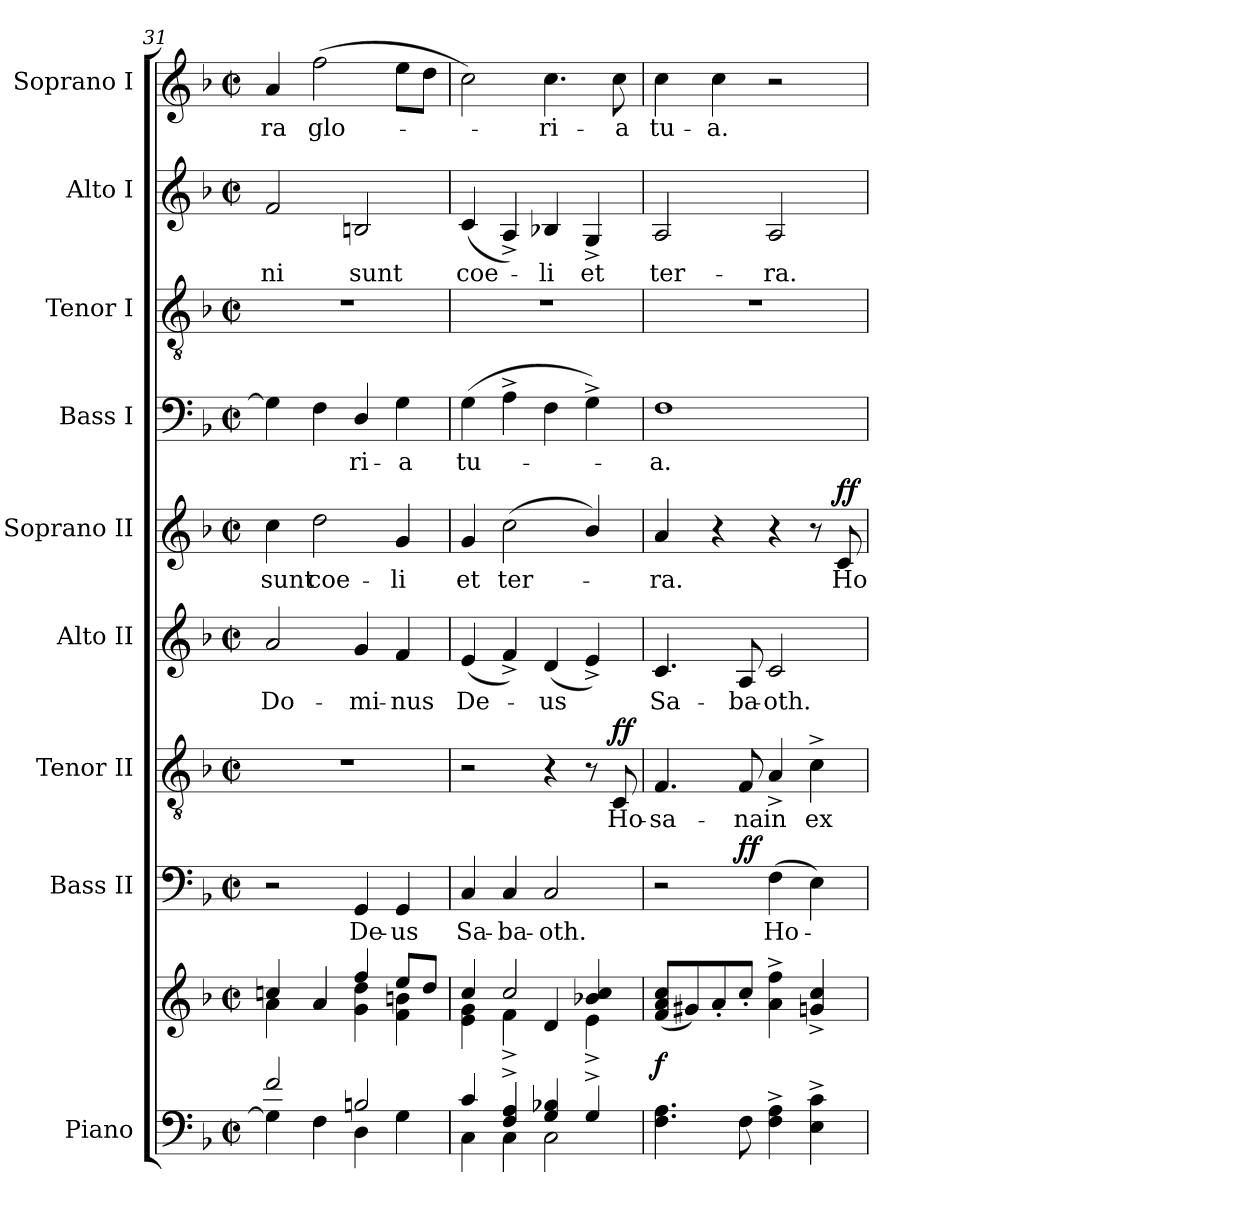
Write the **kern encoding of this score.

**kern	**kern	**dynam	**kern	**text	**dynam	**kern	**text	**dynam	**kern	**text	**kern	**text	**dynam	**kern	**text	**kern	**kern	**text	**kern	**text
*part9	*part9	*part9	*part8	*part8	*part8	*part7	*part7	*part7	*part6	*part6	*part5	*part5	*part5	*part4	*part4	*part3	*part2	*part2	*part1	*part1
*staff10	*staff9	*staff9/10	*staff8	*staff8	*staff8	*staff7	*staff7	*staff7	*staff6	*staff6	*staff5	*staff5	*staff5	*staff4	*staff4	*staff3	*staff2	*staff2	*staff1	*staff1
*I"Piano	*	*	*I"Bass II	*	*	*I"Tenor II	*	*	*I"Alto II	*	*I"Soprano II	*	*	*I"Bass I	*	*I"Tenor I	*I"Alto I	*	*I"Soprano I	*
*I'Pno.	*	*	*I'B.	*	*	*I'T.	*	*	*I'A.	*	*I'S.	*	*	*I'B.	*	*I'T.	*I'A.	*	*I'S.	*
*clefF4	*clefG2	*	*clefF4	*	*	*clefGv2	*	*	*clefG2	*	*clefG2	*	*	*clefF4	*	*clefGv2	*clefG2	*	*clefG2	*
*	*	*	*	*	*	*ITrd7c12	*	*	*	*	*	*	*	*	*	*ITrd7c12	*	*	*	*
*k[b-]	*k[b-]	*	*k[b-]	*	*	*k[b-]	*	*	*k[b-]	*	*k[b-]	*	*	*k[b-]	*	*k[b-]	*k[b-]	*	*k[b-]	*
*F:	*F:	*	*F:	*	*	*F:	*	*	*F:	*	*F:	*	*	*F:	*	*F:	*F:	*	*F:	*
*M2/2	*M2/2	*	*M2/2	*	*	*M2/2	*	*	*M2/2	*	*M2/2	*	*	*M2/2	*	*M2/2	*M2/2	*	*M2/2	*
*met(c|)	*met(c|)	*	*met(c|)	*	*	*met(c|)	*	*	*met(c|)	*	*met(c|)	*	*	*met(c|)	*	*met(c|)	*met(c|)	*	*met(c|)	*
=31	=31	=31	=31	=31	=31	=31	=31	=31	=31	=31	=31	=31	=31	=31	=31	=31	=31	=31	=31	=31
*^	*^	*	*	*	*	*	*	*	*	*	*	*	*	*	*	*	*	*	*	*
!	!	!	!	!	!	!	!	!	!	!	!	!LO:LY:b:color=#000000	!	!	!	!	!	!	!	!	!	!
!	!	!	!	!	!	!	!	!	!	!	!	!	!	!LO:LY:b:color=#000000	!	!	!	!	!	!	!	!
!	!	!	!	!	!	!	!	!	!	!	!	!	!	!	!	!	!	!	!	!LO:LY:b:color=#000000	!	!
!	!	!	!	!	!	!	!	!	!	!	!	!	!	!	!	!	!	!	!	!	!	!LO:LY:b:color=#000000
2fi/	4Gi\]	4ccni/	4ai\	.	2r	.	.	1r	.	.	2ai/	Do-	4cci\	sunt	.	4Gi\]	.	1r	2fi/	-ni	4ai/	-ra
!	!	!	!	!	!	!	!	!	!	!	!	!	!	!LO:LY:b:color=#000000	!	!	!	!	!	!	!	!
!	!	!	!	!	!	!	!	!	!	!	!	!	!	!	!	!	!	!	!	!	!	!LO:LY:b:color=#000000
.	4Fi\	4ai/	4ryy	.	.	.	.	.	.	.	.	.	2ddi\	coe-	.	4Fi\	.	.	.	.	(2ffi\	glo-
!	!	!	!	!	!	!LO:LY:b:color=#000000	!	!	!	!	!	!	!	!	!	!	!	!	!	!	!	!
!	!	!	!	!	!	!	!	!	!	!	!	!LO:LY:b:color=#000000	!	!	!	!	!	!	!	!	!	!
!	!	!	!	!	!	!	!	!	!	!	!	!	!	!	!	!	!LO:LY:b:color=#000000	!	!	!	!	!
!	!	!	!	!	!	!	!	!	!	!	!	!	!	!	!	!	!	!	!	!LO:LY:b:color=#000000	!	!
2Bni/	4Di\	4ffi/	4gi\ 4ddi	.	4GGi/	De-	.	.	.	.	4gi/	-mi-	.	.	.	4Di/	-ri-	.	2Bni/	sunt	.	.
!	!	!	!	!	!	!LO:LY:b:color=#000000	!	!	!	!	!	!	!	!	!	!	!	!	!	!	!	!
!	!	!	!	!	!	!	!	!	!	!	!	!LO:LY:b:color=#000000	!	!	!	!	!	!	!	!	!	!
!	!	!	!	!	!	!	!	!	!	!	!	!	!	!LO:LY:b:color=#000000	!	!	!	!	!	!	!	!
!	!	!	!	!	!	!	!	!	!	!	!	!	!	!	!	!	!LO:LY:b:color=#000000	!	!	!	!	!
.	4Gi\	8eei/L	4fi\ 4bni	.	4GGi/	-us	.	.	.	.	4fi/	-nus	4gi/	-li	.	4Gi\	-a	.	.	.	8eei\L	.
.	.	8ddi/J	.	.	.	.	.	.	.	.	.	.	.	.	.	.	.	.	.	.	8ddi\J	.
!!LO:PB:g=z
=32	=32	=32	=32	=32	=32	=32	=32	=32	=32	=32	=32	=32	=32	=32	=32	=32	=32	=32	=32	=32	=32	=32
!	!	!	!	!	!	!LO:LY:b:color=#000000	!	!	!	!	!	!	!	!	!	!	!	!	!	!	!	!
!	!	!	!	!	!	!	!	!	!	!	!	!LO:LY:b:color=#000000	!	!	!	!	!	!	!	!	!	!
!	!	!	!	!	!	!	!	!	!	!	!	!	!	!LO:LY:b:color=#000000	!	!	!	!	!	!	!	!
!	!	!	!	!	!	!	!	!	!	!	!	!	!	!	!	!	!LO:LY:b:color=#000000	!	!	!	!	!
!	!	!	!	!	!	!	!	!	!	!	!	!	!	!	!	!	!	!	!	!LO:LY:b:color=#000000	!	!
4ci/	4Ci\	4cci/	4ei\ 4gi	.	4Ci/	Sa-	.	2r	.	.	(4ei/	De-	4gi/	et	.	(4Gi\	tu-	1r	(4ci/	coe-	2cci\)	.
!	!	!	!	!	!	!LO:LY:b:color=#000000	!	!	!	!	!	!	!	!	!	!	!	!	!	!	!	!
!	!	!	!	!	!	!	!	!	!	!	!	!	!	!LO:LY:b:color=#000000	!	!	!	!	!	!	!	!
4Fi/^ 4Ai^	4Ci\	2cci/	4f^i\	.	4Ci/	-ba-	.	.	.	.	4f^i/)	.	(2cci\	ter-	.	4A^i\	.	.	4A^i/)	.	.	.
!	!	!	!	!	!	!LO:LY:b:color=#000000	!	!	!	!	!	!	!	!	!	!	!	!	!	!	!	!
!	!	!	!	!	!	!	!	!	!	!	!	!LO:LY:b:color=#000000	!	!	!	!	!	!	!	!	!	!
!	!	!	!	!	!	!	!	!	!	!	!	!	!	!	!	!	!	!	!	!LO:LY:b:color=#000000	!	!
!	!	!	!	!	!	!	!	!	!	!	!	!	!	!	!	!	!	!	!	!	!	!LO:LY:b:color=#000000
4Gi/ 4B-Xi	2Ci\	.	4di/	.	2Ci/	-oth.	.	4r	.	.	(4di/	-us	.	.	.	4Fi\	.	.	4B-Xi/	-li	4.cci\	-ri-
!	!	!	!	!	!	!	!	!	!	!	!	!	!	!	!	!	!	!	!	!LO:LY:b:color=#000000	!	!
4G^i/	.	4b-Xi/ 4cci	4e^i\	.	.	.	.	8r	.	.	4e^i/)	.	4b-i/)	.	.	4G^i\)	.	.	4G^i/	et	.	.
!	!	!	!	!	!	!	!	!	!LO:LY:b:color=#000000	!	!	!	!	!	!	!	!	!	!	!	!	!
!	!	!	!	!	!	!	!	!	!	!	!	!	!	!	!	!	!	!	!	!	!	!LO:LY:b:color=#000000
.	.	.	.	.	.	.	.	8CCi/	Ho-	ff	.	.	.	.	.	.	.	.	.	.	8cci\	-a
*v	*v	*	*	*	*	*	*	*	*	*	*	*	*	*	*	*	*	*	*	*	*	*
*	*v	*v	*	*	*	*	*	*	*	*	*	*	*	*	*	*	*	*	*	*	*
=33	=33	=33	=33	=33	=33	=33	=33	=33	=33	=33	=33	=33	=33	=33	=33	=33	=33	=33	=33	=33
!	!	!	!	!	!	!	!LO:LY:b:color=#000000	!	!	!	!	!	!	!	!	!	!	!	!	!
!	!	!	!	!	!	!	!	!	!	!LO:LY:b:color=#000000	!	!	!	!	!	!	!	!	!	!
!	!	!	!	!	!	!	!	!	!	!	!	!LO:LY:b:color=#000000	!	!	!	!	!	!	!	!
!	!	!	!	!	!	!	!	!	!	!	!	!	!	!	!LO:LY:b:color=#000000	!	!	!	!	!
!	!	!	!	!	!	!	!	!	!	!	!	!	!	!	!	!	!	!LO:LY:b:color=#000000	!	!
!	!	!	!	!	!	!	!	!	!	!	!	!	!	!	!	!	!	!	!	!LO:LY:b:color=#000000
*	*	*	*^	*	*	*	*	*	*	*	*	*	*	*	*	*	*	*	*	*
4.Fi\ 4.Ai	(8fi/ 8ai 8cciL	f	2r	4.ryy	.	.	4.FFi/	-sa-	.	4.ci/	Sa-	4ai/	-ra.	.	1Fi	-a.	1r	2Ai/	ter-	4cci\	tu-
.	8g#Xi/)	.	.	.	.	.	.	.	.	.	.	.	.	.	.	.	.	.	.	.	.
!	!	!	!	!	!	!	!	!	!	!	!	!	!	!	!	!	!	!	!	!	!LO:LY:b:color=#000000
.	8a'i/	.	.	.	.	.	.	.	.	.	.	4r	.	.	.	.	.	.	.	4cci\	-a.
!	!	!	!	!	!	!	!	!LO:LY:b:color=#000000	!	!	!	!	!	!	!	!	!	!	!	!	!
!	!	!	!	!	!	!	!	!	!	!	!LO:LY:b:color=#000000	!	!	!	!	!	!	!	!	!	!
8Fi\	8cc'i/J	.	.	2ryy	.	ff	8FFi/	-na	.	8Ai/	-ba-	.	.	.	.	.	.	.	.	.	.
!	!	!	!	!	!LO:LY:b:color=#000000	!	!	!	!	!	!	!	!	!	!	!	!	!	!	!	!
!	!	!	!	!	!	!	!	!LO:LY:b:color=#000000	!	!	!	!	!	!	!	!	!	!	!	!	!
!	!	!	!	!	!	!	!	!	!	!	!LO:LY:b:color=#000000	!	!	!	!	!	!	!	!	!	!
!	!	!	!	!	!	!	!	!	!	!	!	!	!	!	!	!	!	!	!LO:LY:b:color=#000000	!	!
4Fi\^ 4Ai^	4ai\^ 4ffi^	.	(4Fi\	.	Ho-	.	4AA^i/	in	.	2ci/	-oth.	4r	.	.	.	.	.	2Ai/	-ra.	2r	.
!	!	!	!	!	!	!	!	!LO:LY:b:color=#000000	!	!	!	!	!	!	!	!	!	!	!	!	!
4Ei\^ 4ci^	4gni/^ 4cci^	.	4Ei\)	.	.	.	4C^i\	ex-	.	.	.	8r	.	.	.	.	.	.	.	.	.
!	!	!	!	!	!	!	!	!	!	!	!	!	!LO:LY:b:color=#000000	!	!	!	!	!	!	!	!
.	.	.	.	8ryy	.	.	.	.	.	.	.	8ci/	Ho-	ff	.	.	.	.	.	.	.
*	*	*	*v	*v	*	*	*	*	*	*	*	*	*	*	*	*	*	*	*	*	*
=	=	=	=	=	=	=	=	=	=	=	=	=	=	=	=	=	=	=	=	=
*-	*-	*-	*-	*-	*-	*-	*-	*-	*-	*-	*-	*-	*-	*-	*-	*-	*-	*-	*-	*-
